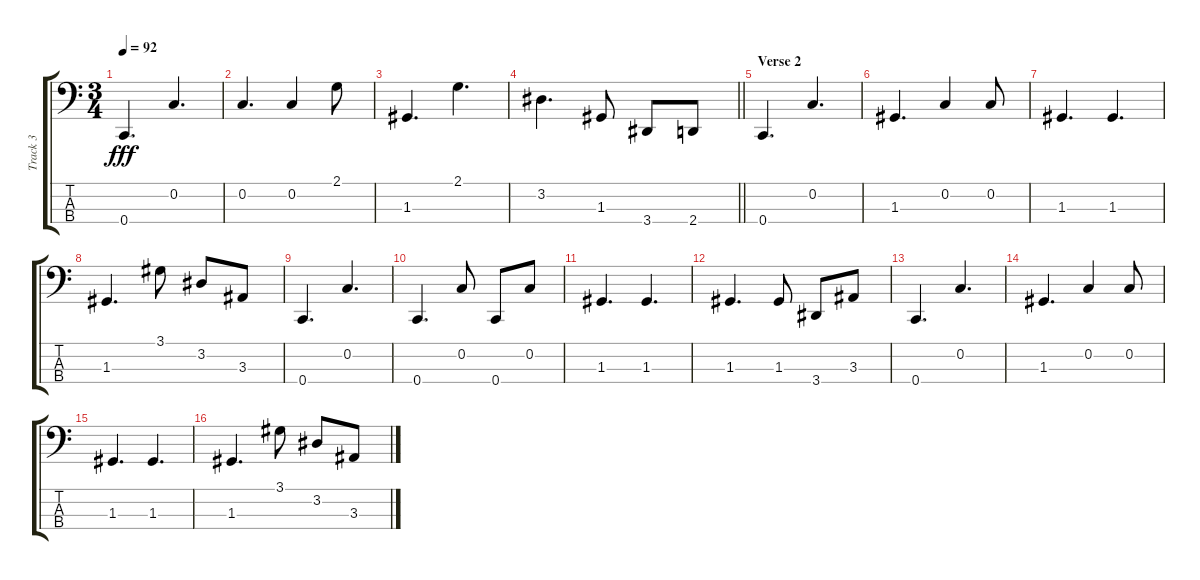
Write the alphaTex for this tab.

\track ("Track 3" "Track 3") {instrument electricbassfinger}
\staff {score tabs}
\tuning (F2 C2 G1 C1) {hide}
\ts (3 4)
\tempo 92
\clef f4
\ks c
0.4.4{d dy fff} 0.2.4{d} |
0.2.4{d} 0.2.4 2.1.8 |
1.3.4{d} 2.1.4{d} |
\barLineRight lightlight
3.2.4{d} 1.3.8 3.4.8 2.4.8 |
\section ("" "Verse 2")
0.4.4{d} 0.2.4{d} |
1.3.4{d} 0.2.4 0.2.8 |
1.3.4{d} 1.3.4{d} |
1.3.4{d} 3.1.8 3.2.8 3.3.8 |
0.4.4{d} 0.2.4{d} |
0.4.4{d} 0.2.8 0.4.8 0.2.8 |
1.3.4{d} 1.3.4{d} |
1.3.4{d} 1.3.8 3.4.8 3.3.8 |
0.4.4{d} 0.2.4{d} |
1.3.4{d} 0.2.4 0.2.8 |
1.3.4{d} 1.3.4{d} |
1.3.4{d} 3.1.8 3.2.8 3.3.8
